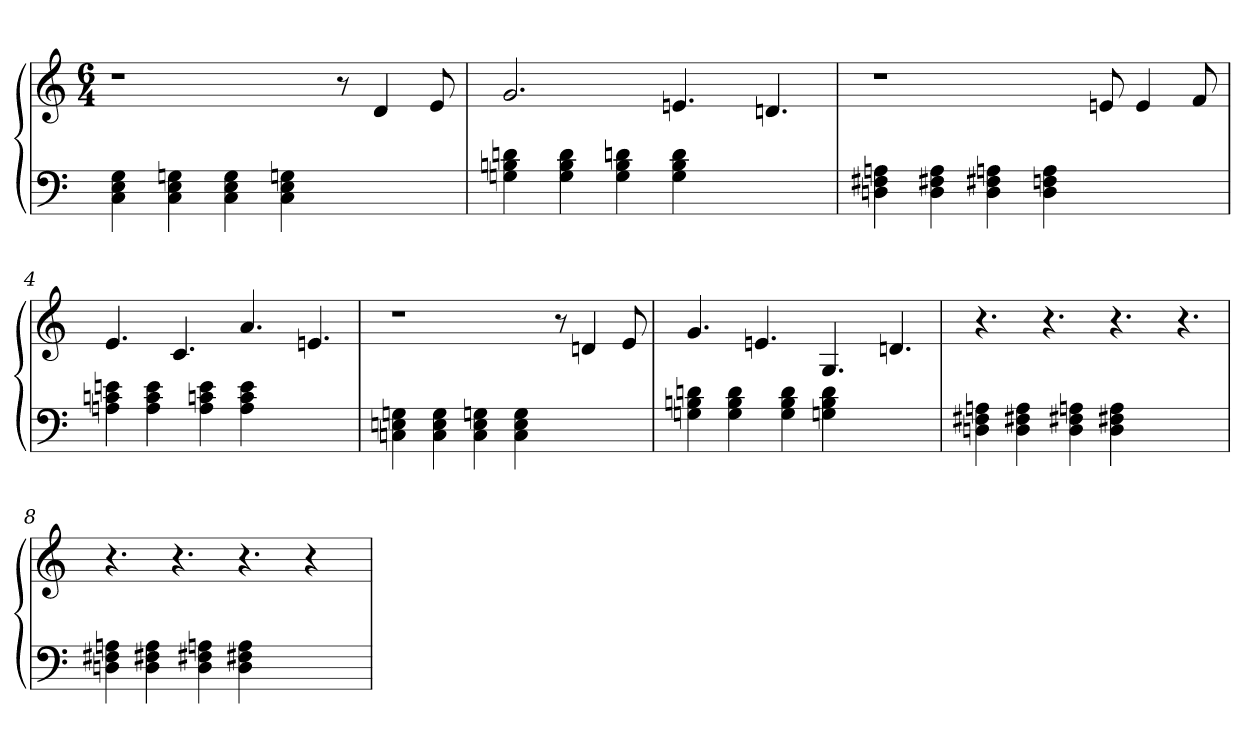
**kern	**kern
*part2	*part1
*staff2	*staff1
*	*M6/4
=1	=1
4C 4E 4G	1r
4C 4E 4Gn	.
4C 4E 4G	.
4C 4E 4Gn	.
2ryy	8r
.	4d
.	8e
=2	=2
4Gn 4Bn 4dn	2.g
4G 4B 4d	.
4G 4B 4dn	.
4G 4B 4d	4.en
2ryy	.
.	4.dn
=3	=3
4Dn 4F#X 4An	1r
4D 4F#X 4A	.
4D 4F#X 4An	.
4D 4Fn 4A	.
2ryy	8en
.	4e
.	8f
=4	=4
4An 4cn 4en	4.e
4A 4c 4e	.
.	4.c
4A 4cn 4e	.
4A 4c 4e	4.a
2ryy	.
.	4.en
=5	=5
4Cn 4En 4Gn	1r
4C 4E 4G	.
4C 4E 4Gn	.
4C 4E 4G	.
2ryy	8r
.	4dn
.	8e
=6	=6
4Gn 4Bn 4dn	4.g
4G 4B 4d	.
.	4.en
4G 4B 4d	.
4Gn 4B 4d	4.G
2ryy	.
.	4.dn
=7	=7
4Dn 4F#X 4An	4.r
4D 4F#X 4A	.
.	4.r
4D 4F#X 4An	.
4D 4F#X 4A	4.r
2ryy	.
.	4.r
=8	=8
4Dn 4F#X 4An	4.r
4D 4F#X 4A	.
.	4.r
4D 4F#X 4An	.
4D 4F#X 4A	4.r
2ryy	.
.	4r
.	8ryy
=	=
*-	*-
